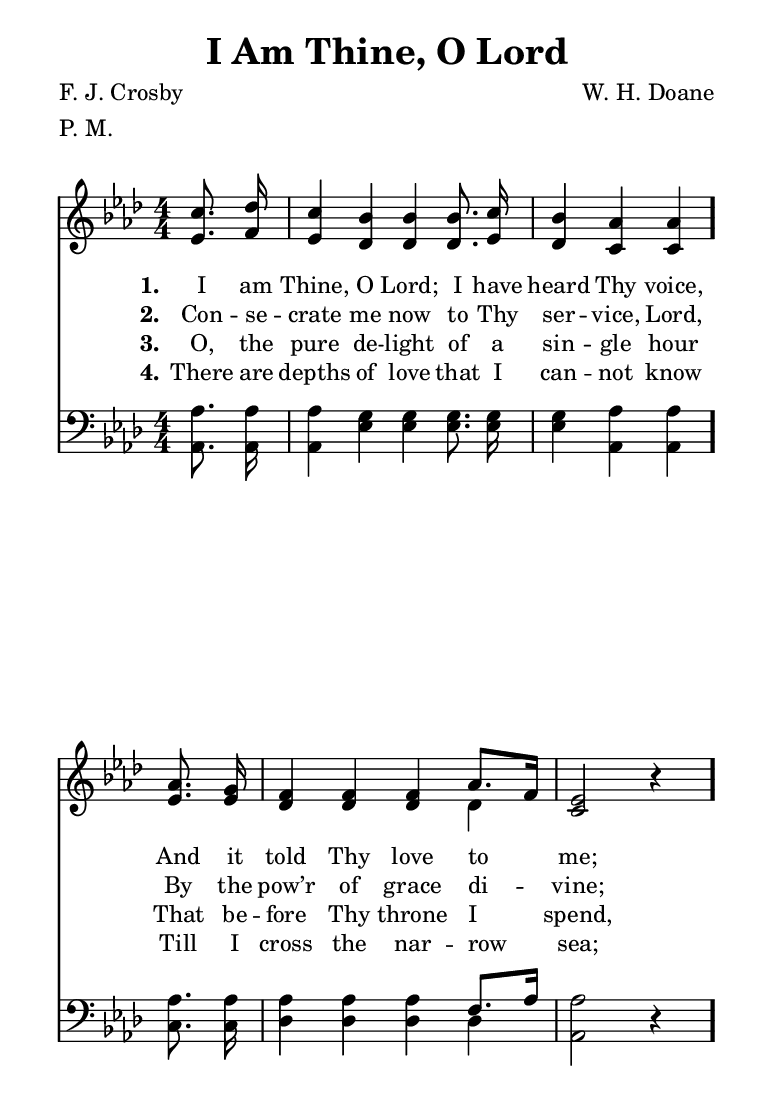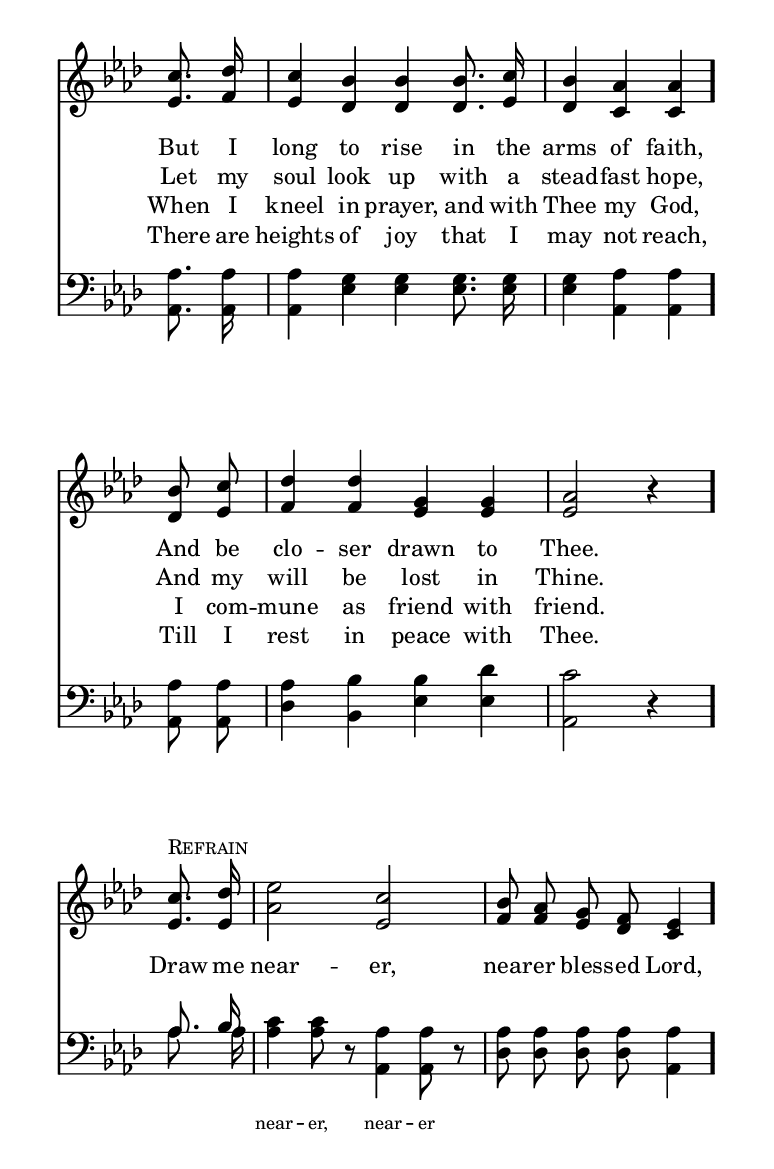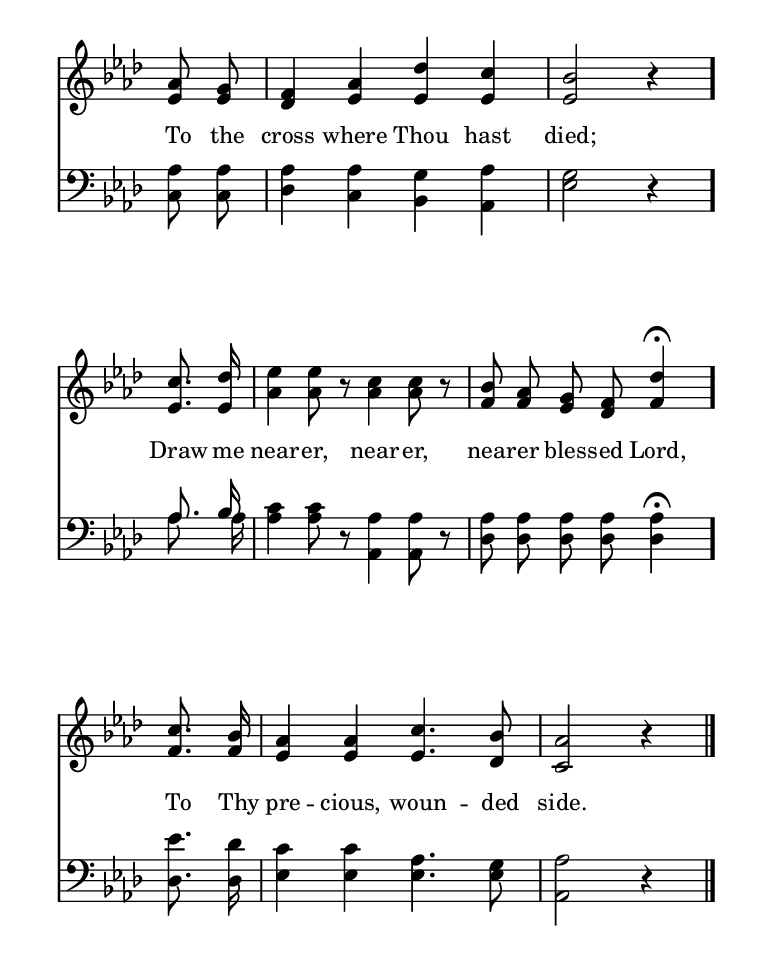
\include "common/global.ily"
\paper {
  \include "common/paper.ily"
  system-count = #(cond (is-eogsized 4) (#t #f))
}

\header{
  hymnnumber = "221"
  title = "I Am Thine, O Lord"
  tunename = ""
  meter = "P. M."
  poet = "F. J. Crosby"
  composer = "W. H. Doane"
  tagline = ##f
}

ta = { \tempo 4=80 }
tb = { \tempo 4=40 }

global = {
  \include "common/overrides.ily"
  \override Staff.TimeSignature.style = #'numbered
  \time 4/4
  \override Score.MetronomeMark.transparent = ##t % hide all fermata changes too
  \ta
  \key aes \major
  \partial 4
  \autoBeamOff
}

patternA = { c8. c16 | c4 c c c8. c16 | c4 c c }
patternB = { c8. c16 | c4 c c c8.[ c16] | c2 c4 }
patternG = { c8. c16 | c4 c c c | c2 c4 }
patternC = { c8 c | c4 c c c | c2 c4 }
patternD = { c8. c16 | c2 c | c8 c c c c4 }
patternE = { c8. c16 | c4 c8 r c4 c8 r | c8 c c c c4 }
patternF = { c8. c16 | c4 c c4. c8 | c2 c4 }

notesSoprano = {
\global
\relative c'' {

  c8. des16 | c4 bes bes bes8. c16 | bes4 aes aes
  aes8. g16 | f4 f f aes8.[ f16] | ees2 r4
  c'8. des16 | c4 bes bes bes8. c16 | bes4 aes aes
  bes8 c | des4 des g, g | aes2 r4

  << s^\markup { \small \caps "Refrain" }
  { c8. des16 | ees2 c | bes8 aes g f ees4 } >>
  aes8 g | f4 aes des c | bes2 r4
  c8. des16 | ees4 ees8 r c4 c8 r | bes8 aes g f \tb des'4\fermata \ta
  c8. bes16 | aes4 aes c4. bes8 | aes2 r4

  \bar "|."

}
}

notesAlto = {
\global
\relative e' {

  \changePitch \patternA { ees f | ees des des des ees | des c c }
  \changePitch \patternG { ees ees | des des des des | c r }
  \changePitch \patternA { ees f | ees des des des ees | des c c }
  \changePitch \patternC { des ees | f f ees ees | ees r }

  \changePitch \patternD { ees ees | aes ees | f f ees des c }
  \changePitch \patternC { ees ees | des ees ees ees | ees r }
  \changePitch \patternE { ees ees | aes aes aes aes | f f ees des f }
  \changePitch \patternF { f f | ees ees ees des | c r }

}
}

notesTenor = {
\global
\relative a {

  \changePitch \patternA { aes aes | aes g g g g | g aes aes }
  \changePitch \patternB { aes aes | aes aes aes f aes | aes r }
  \changePitch \patternA { aes aes | aes g g g g | g aes aes }
  \changePitch \patternC { aes aes | aes bes bes des | c r }

  \changePitch \patternE { aes bes | c c aes aes | aes aes aes aes aes }
  \changePitch \patternC { aes aes | aes aes g aes | g r }
  \changePitch \patternE { aes bes | c c aes aes | aes aes aes aes aes }
  \changePitch \patternF { ees' des | c c aes g | aes r }

}
}

notesBass = {
\global
\relative f, {

  \changePitch \patternA { aes aes | aes ees' ees ees ees | ees aes, aes }
  \changePitch \patternG { c c | des des des des | aes r }
  \changePitch \patternA { aes aes | aes ees' ees ees ees | ees aes, aes }
  \changePitch \patternC { aes aes | des bes ees ees | aes, r }

  \changePitch \patternE { aes' aes | aes aes aes, aes | des des des des | aes }
  \changePitch \patternC { c c | des c bes aes | ees' r }
  \changePitch \patternE { aes aes | aes aes aes, aes | des des des des des\fermata }
  \changePitch \patternF { des des | ees ees ees ees | aes, r }

}
}

Refrain = \lyricmode {

\break
Draw me near -- er, near -- er bless -- ed Lord, \bar "."
To the cross where Thou hast died; \bar "."
\break
Draw me near -- er, near -- er, near -- er bless -- ed Lord, \bar "."
To Thy pre -- cious, woun -- ded side. \bar "."

}

wordsA = \lyricmode {
\set stanza = "1."

I am Thine, O Lord; I have heard Thy voice, \bar "."
And it told Thy love to me; \bar "." \break
But I long to rise in the arms of faith, \bar "."
And be clo -- ser drawn to Thee. \bar "." \break

}

wordsB = \lyricmode {
\set stanza = "2."

Con -- se -- crate me now to Thy ser -- vice, Lord,
By the pow’r of grace di -- vine;
Let my soul look up with a stead -- fast hope,
And my will be lost in Thine.

\Refrain

}

wordsC = \lyricmode {
\set stanza = "3."

O, the pure de -- light of a sin -- gle hour
That be -- fore Thy throne I spend,
When I kneel in prayer, and with Thee my God,
I com -- mune as friend with friend.

}

wordsD = \lyricmode {
\set stanza = "4."

There are depths of love that I can -- not know
Till I cross the nar -- row sea;
There are heights of joy that I may not reach,
Till I rest in peace with Thee.

}

BassRefrain = \lyricmode {

\override LyricText.font-size = #-2
\repeat unfold 36 { \skip 4 }
near -- er, near -- er

}

\score {
  \context ChoirStaff <<
    \context Staff = upper <<
      \set Staff.autoBeaming = ##f
      \set ChoirStaff.systemStartDelimiter = #'SystemStartBar
      \set ChoirStaff.printPartCombineTexts = ##f
      \partcombine #'(2 . 9) \notesSoprano \notesAlto
      \context NullVoice = sopranos { \voiceOne << \notesSoprano >> }
      \context NullVoice = altos { \voiceTwo << \notesAlto >> }
      \context Lyrics = one   \lyricsto sopranos \wordsA
      \context Lyrics = two   \lyricsto sopranos \wordsB
      \context Lyrics = three \lyricsto sopranos \wordsC
      \context Lyrics = four  \lyricsto sopranos \wordsD
    >>
    \context Staff = men <<
      \set Staff.autoBeaming = ##f
      \clef bass
      \set ChoirStaff.printPartCombineTexts = ##f
      \partcombine #'(2 . 9) \notesTenor \notesBass
      \context NullVoice = tenors { \voiceOne << \notesTenor >> }
      \context NullVoice = basses { \voiceTwo << \notesBass >> }
    >>
    \new Lyrics \with { alignBelowContext = men } \lyricsto basses \BassRefrain
  >>
  \layout {
    \include "common/layout.ily"
  }
  \midi{
    \include "common/midi.ily"
  }
}

\version "2.19.49"  % necessary for upgrading to future LilyPond versions.

% vi:set et ts=2 sw=2 ai nocindent syntax=lilypond:
